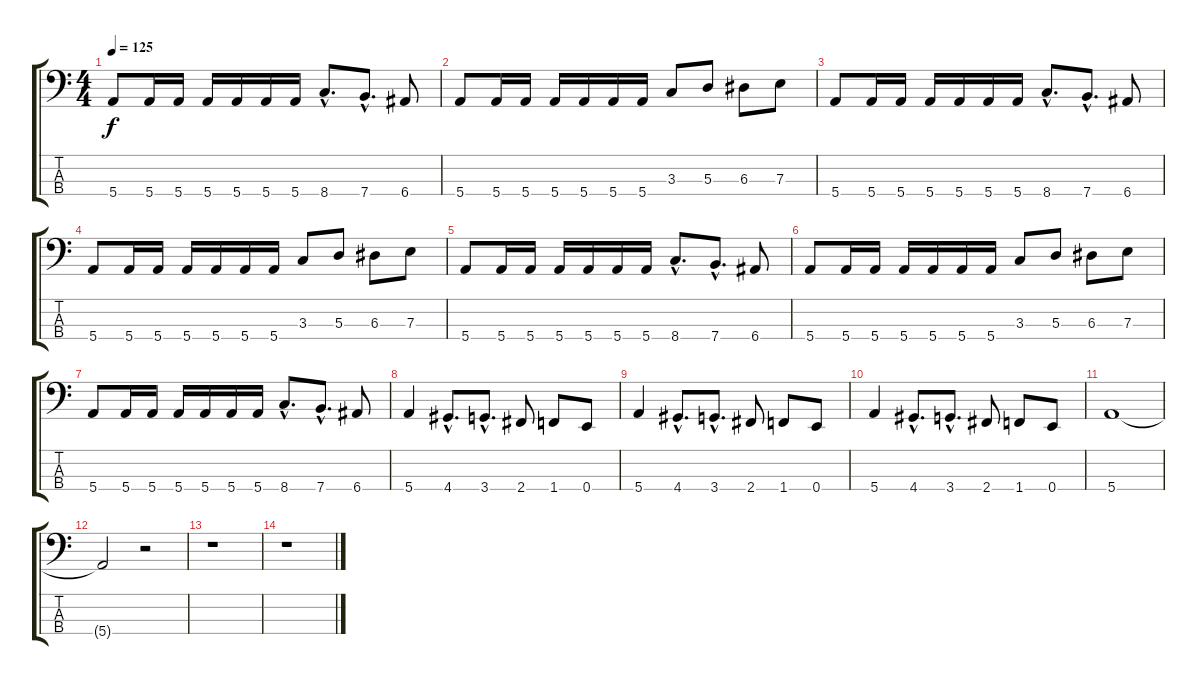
\track "" {instrument electricbassfinger}
\staff {score tabs}
\tuning (G2 D2 A1 E1) {hide}
\ts (4 4)
\tempo 125
\clef f4
\ks c
5.4.8{dy f} 5.4.16 5.4.16 5.4.16 5.4.16 5.4.16 5.4.16 8.4{hac}.8{d} 7.4{hac}.8{d} 6.4.8 |
5.4.8 5.4.16 5.4.16 5.4.16 5.4.16 5.4.16 5.4.16 3.3.8 5.3.8 6.3.8 7.3.8 |
5.4.8 5.4.16 5.4.16 5.4.16 5.4.16 5.4.16 5.4.16 8.4{hac}.8{d} 7.4{hac}.8{d} 6.4.8 |
5.4.8 5.4.16 5.4.16 5.4.16 5.4.16 5.4.16 5.4.16 3.3.8 5.3.8 6.3.8 7.3.8 |
5.4.8 5.4.16 5.4.16 5.4.16 5.4.16 5.4.16 5.4.16 8.4{hac}.8{d} 7.4{hac}.8{d} 6.4.8 |
5.4.8 5.4.16 5.4.16 5.4.16 5.4.16 5.4.16 5.4.16 3.3.8 5.3.8 6.3.8 7.3.8 |
5.4.8 5.4.16 5.4.16 5.4.16 5.4.16 5.4.16 5.4.16 8.4{hac}.8{d} 7.4{hac}.8{d} 6.4.8 |
5.4.4 4.4{hac}.8{d} 3.4{hac}.8{d} 2.4.8 1.4.8 0.4.8 |
5.4.4 4.4{hac}.8{d} 3.4{hac}.8{d} 2.4.8 1.4.8 0.4.8 |
5.4.4 4.4{hac}.8{d} 3.4{hac}.8{d} 2.4.8 1.4.8 0.4.8 |
5.4.1 |
5.4{t}.2 r.2 |
r.1 |
r.1
